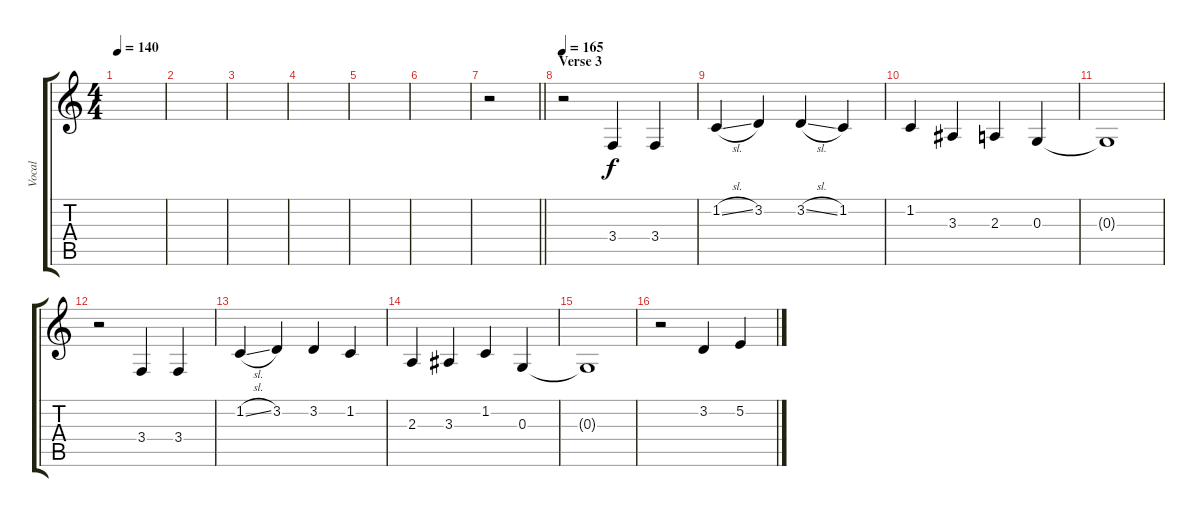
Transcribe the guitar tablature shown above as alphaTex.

\track ("Vocal" "Vocal") {instrument altosax}
\staff {score tabs}
\tuning (E4 B3 G3 D3 A2 E2) {hide}
\ts (4 4)
\tempo 140
\clef g2
\ks c
|
|
|
|
|
|
\barLineRight lightlight
r.2 |
\section ("" "Verse 3")
\tempo 165
r.2 3.4.4 3.4.4 |
1.2{sl}.4 3.2.4 3.2{sl}.4 1.2.4 |
1.2.4 3.3.4 2.3.4 0.3.4 |
0.3{t}.1 |
r.2 3.4.4 3.4.4 |
1.2{sl}.4 3.2.4 3.2.4 1.2.4 |
2.3.4 3.3.4 1.2.4 0.3.4 |
0.3{t}.1 |
r.2 3.2.4 5.2.4
